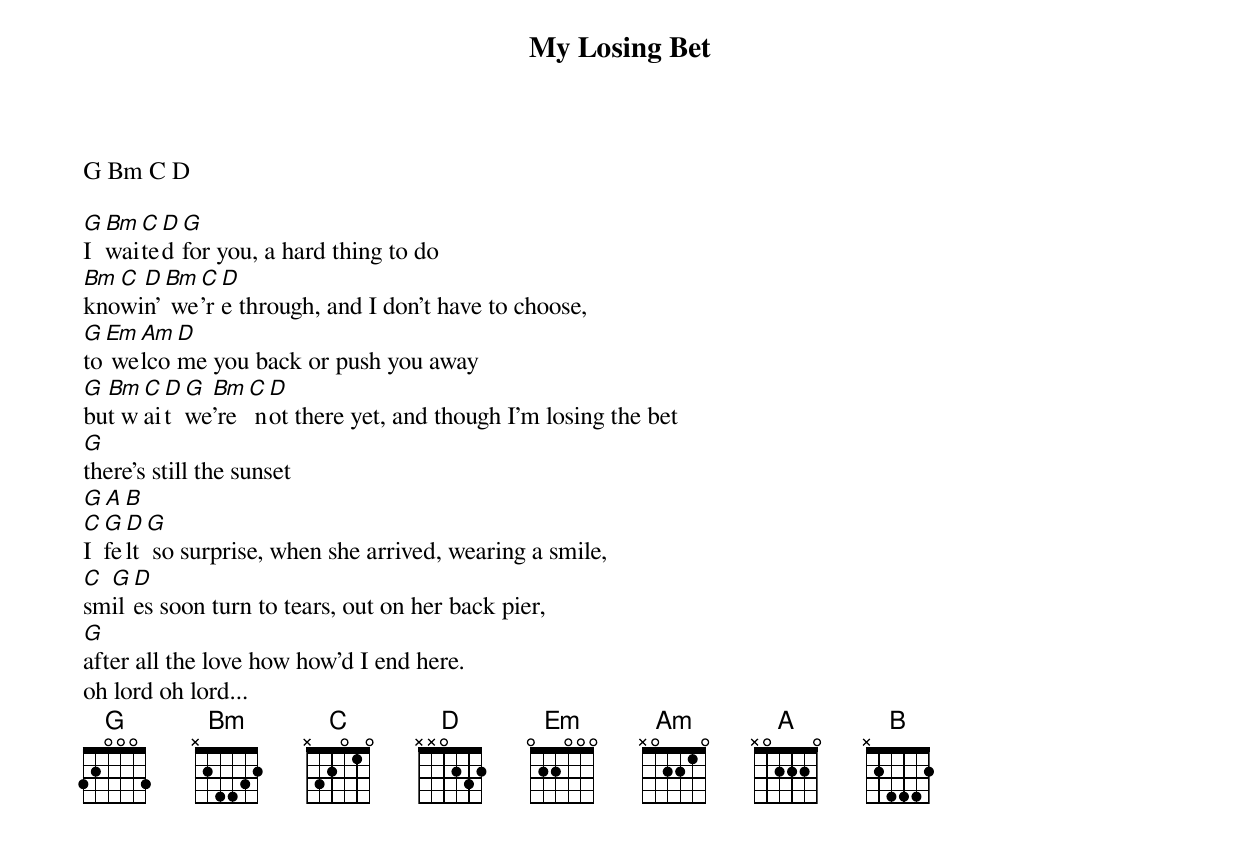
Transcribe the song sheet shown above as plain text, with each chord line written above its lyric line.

My Losing Bet

G Bm C D

G Bm C D G
I waited for you, a hard thing to do
Bm C D Bm C D
knowin' we're through, and I don't have to choose,
G Em Am D
to welcome you back or push you away
G Bm C D G Bm C D
but wait we're not there yet, and though I'm losing the bet
G
there's still the sunset
G A B
C G D G
I felt so surprise, when she arrived, wearing a smile,
C G D
smiles soon turn to tears, out on her back pier,
G
after all the love how how'd I end here.
oh lord oh lord...
